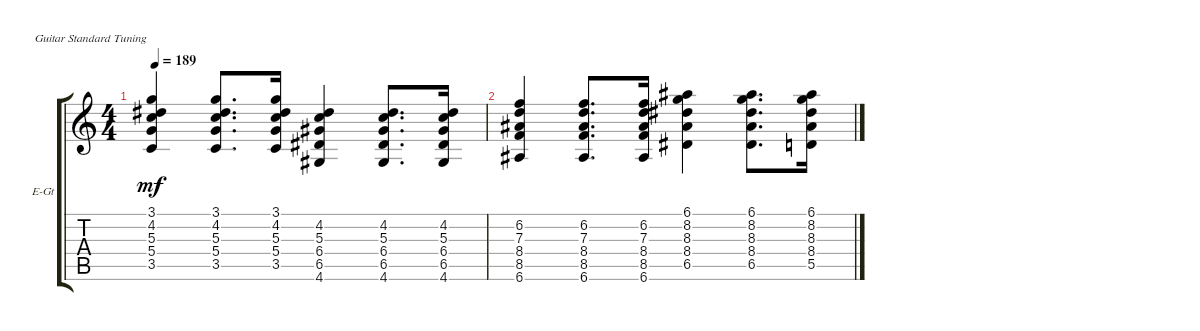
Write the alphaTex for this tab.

\defaultSystemsLayout 4
\bracketExtendMode groupsimilarinstruments
\firstSystemTrackNameOrientation horizontal
\otherSystemsTrackNameOrientation horizontal
\track ("Ovredrive Backing" "E-Gt") {instrument overdrivenguitar}
\staff {score tabs}
\tuning (E4 B3 G3 D3 A2 E2)
\ts (4 4)
\tempo 189
\clef g2
\ks c
(3.5 5.4 5.3 4.2 3.1).4{dy mf} (3.5 5.4 5.3 4.2 3.1).8{d} (3.5 5.4 5.3 4.2 3.1).16 (4.6 6.5 6.4 5.3 4.2).4 (4.6 6.5 6.4 5.3 4.2).8{d} (4.6 6.5 6.4 5.3 4.2).16 |
(6.6 8.5 8.4 7.3 6.2).4 (6.6 8.5 8.4 7.3 6.2).8{d} (6.6 8.5 8.4 7.3 6.2).16 (6.5 8.4 8.3 8.2 6.1).4 (6.5 8.4 8.3 8.2 6.1).8{d} (5.5 8.4 8.3 8.2 6.1).16
